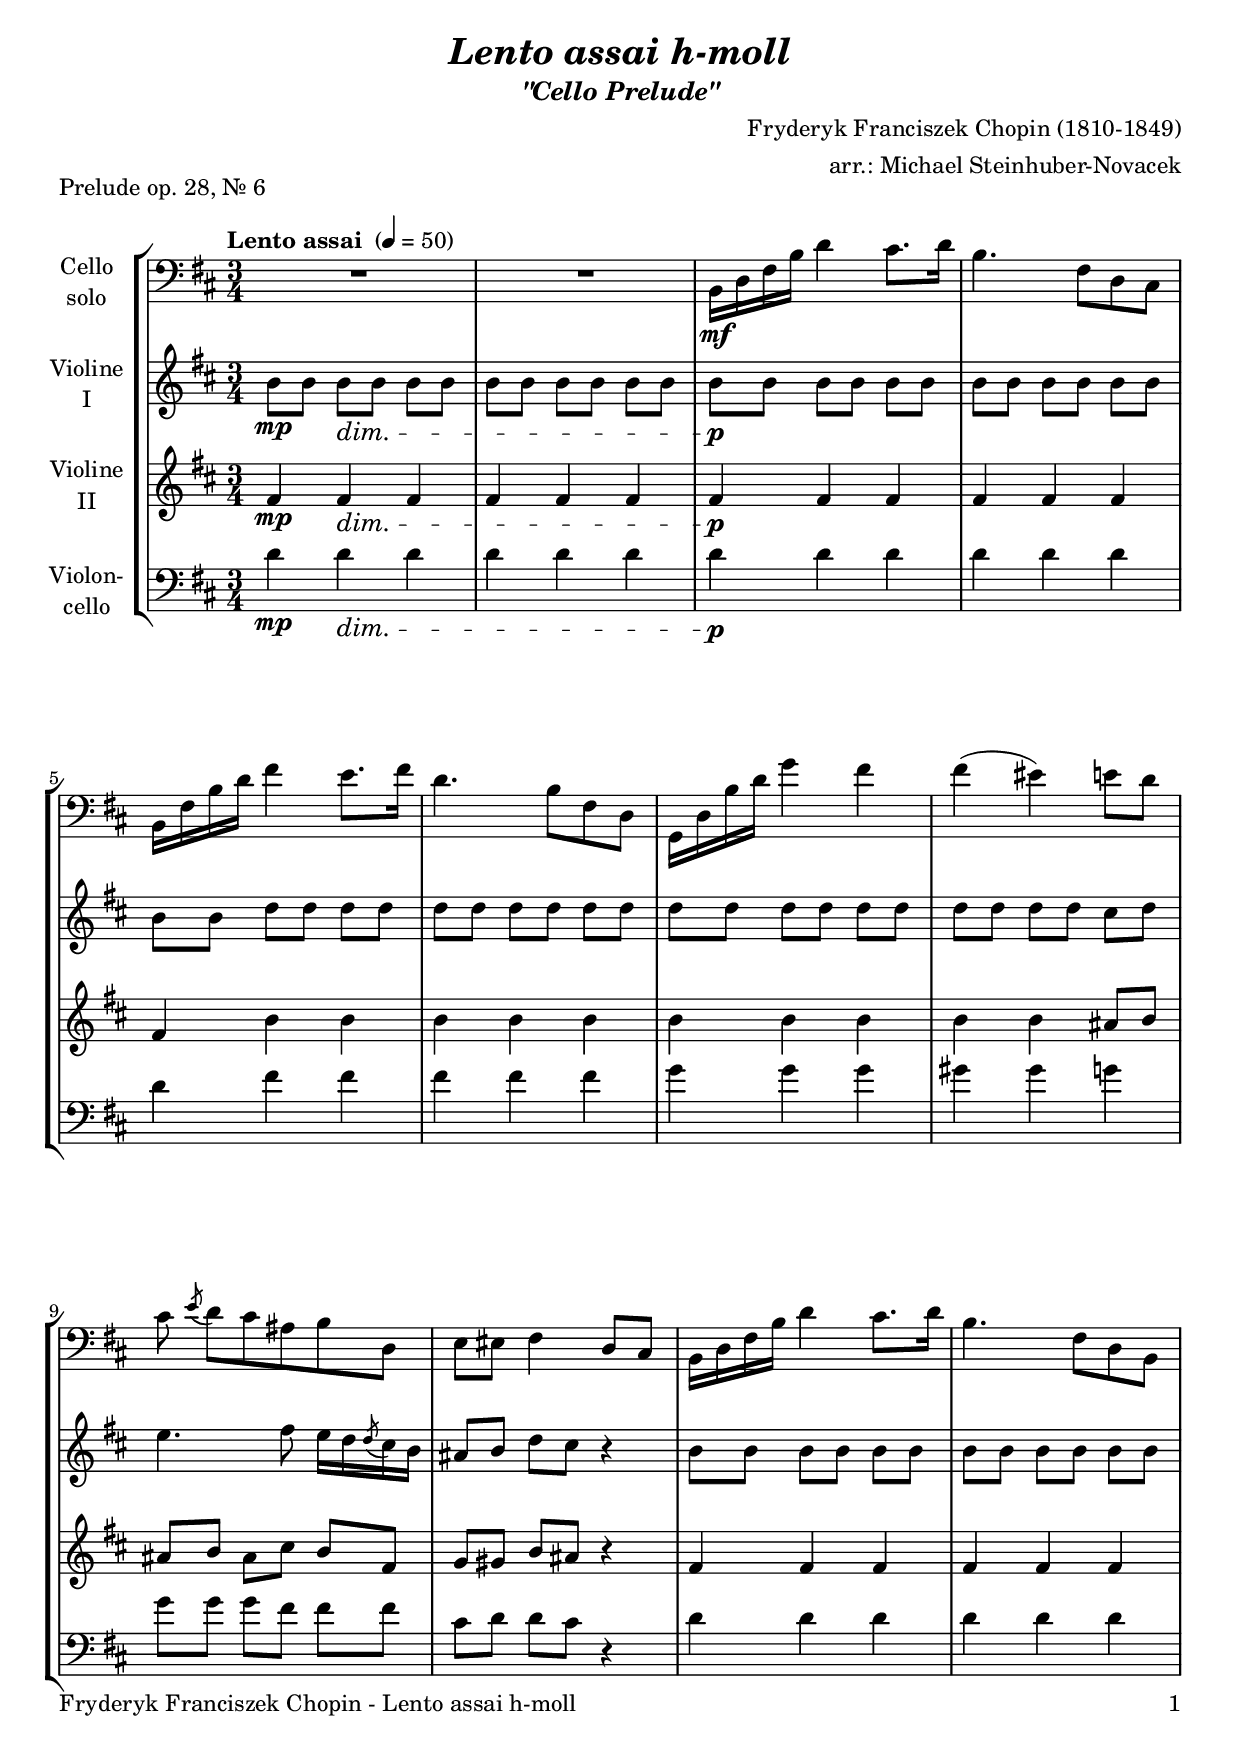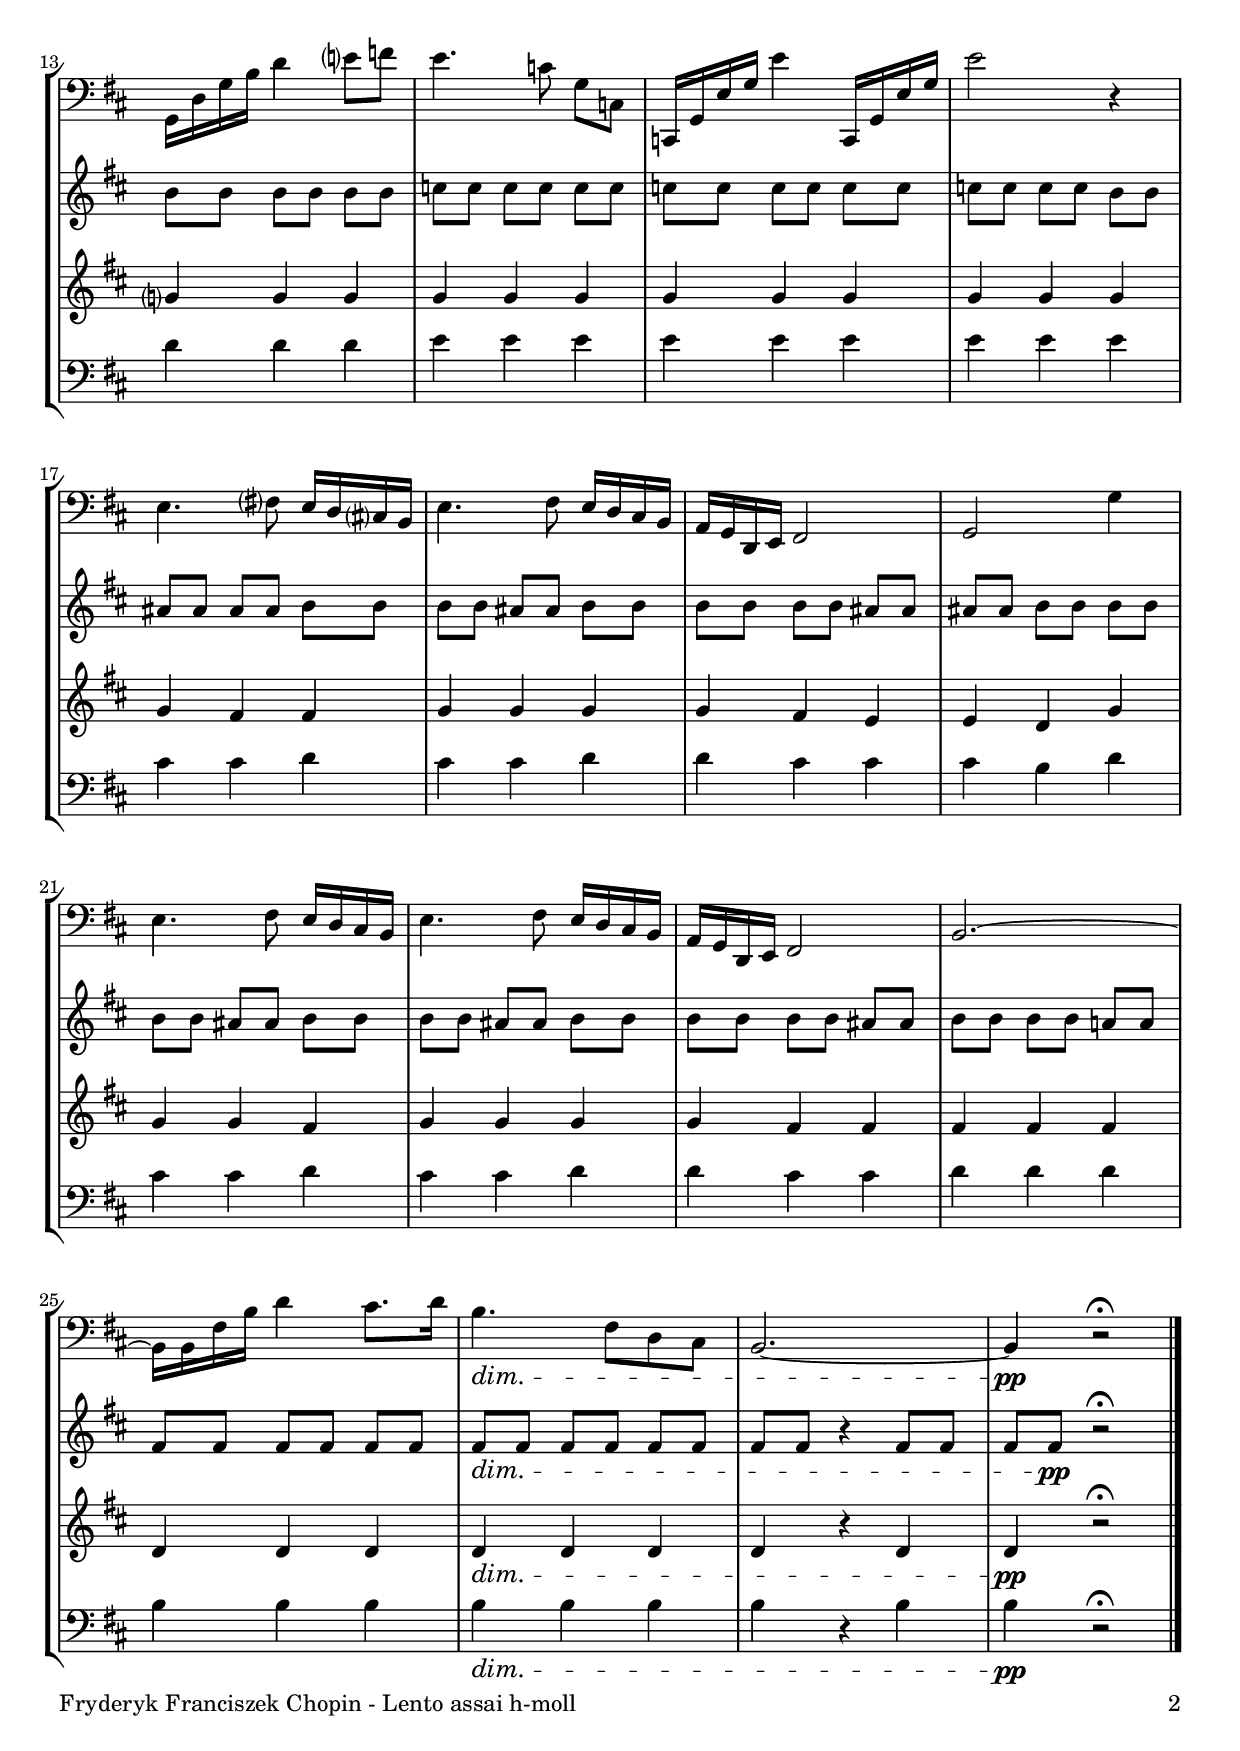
\version "2.20.2"
\include "deutsch.ly"

#(set-global-staff-size 20)

\header {
  title     = \markup \bold \italic "Lento assai h-moll"
  subtitle  = \markup \italic "\"Cello Prelude\""
  composer  = "Fryderyk Franciszek Chopin (1810-1849)"
  arranger  = "arr.: Michael Steinhuber-Novacek"
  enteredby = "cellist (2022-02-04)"
  piece     = "Prelude op. 28, Nr. 6"
}

voiceconsts = {
  \key h \minor
  \time 3/4
  \clef "treble"
%  \numericTimeSignature
  \compressEmptyMeasures
  % Set default beaming for all staves
  \set Timing.beamExceptions = #'()
  \set Timing.baseMoment     = #(ly:make-moment 1 4)
  \set Timing.beatStructure  = #'(1 1 1)
  \tempo "Lento assai " 4=50
}

micl = "clarinet"
mifl = "flute"
miob = "oboe"
mifh = "french horn"
misx = "tenor sax"
mist = "string ensemble 1"
mivl = "violin"
miba = "cello"

va = \relative c {
  \voiceconsts
  \clef "bass"

  R2.*2
  h16\mf d fis h d4 cis8. d16
  h4. fis8[ d cis]
  h16 fis' h d fis4 e8. fis16
  d4. h8[ fis d]

  g,16 d' h' d g4 fis
  fis( eis) e8 d
  cis \acciaccatura e d[ cis ais h d,]
  e eis fis4 d8 cis

  h16 d fis h d4 cis8. d16
  h4. fis8[ d h]
  g16 d' g h d4 e?8 f
  e4. c8 g[ c,]
  c,16 g' e' g e'4 c,,16 g' e' g

  e'2 r4
  e,4. fis?8 e16 d cis? h
  e4. fis8 e16 d cis h
  a g d e fis2

  g g'4
  e4. fis8 e16 d cis h
  e4. fis8 e16 d cis h
  a g d e fis2

  h2.~
  h16 h fis' h d4 cis8. d16
  h4.\dim fis8[ d cis]
  h2.~
  h4\pp r2\fermata \bar "|."
}

vb = \relative c'' {
  \voiceconsts

  h8\mp h h\dim h h h
  h h h h h h
  h\p h h h h h
  h h h h h h
  h h d d d d
  d d d d d d

  d d d d d d
  d d d d cis d
  e4. fis8 e16 d \acciaccatura d8 cis16 h
  ais8 h d cis r4

  h8 h h h h h
  h h h h h h
  h h h h h h
  c c c c c c
  c c c c c c

  c c c c h h
  ais ais ais ais h h
  h h ais ais h h
  h h h h ais ais

  ais ais h h h h
  h h ais ais h h
  h h ais ais h h
  h h h h ais ais

  h h h h a! a
  fis fis fis fis fis fis
  fis\dim fis fis fis fis fis
  fis fis r4 fis8 fis
  fis fis\pp r2\fermata \bar "|."
}

vc = \relative c' {
  \voiceconsts

  fis4\mp fis\dim fis
  fis fis fis
  fis\p fis fis
  fis fis fis
  fis h h
  h h h

  h h h
  h h ais8 h
  ais h ais cis h fis
  g gis h ais r4

  fis fis fis
  fis fis fis
  g? g g
  g g g
  g g g

  g g g
  g fis fis
  g g g
  g fis e

  e d g
  g g fis
  g g g
  g fis fis

  fis fis fis
  d d d
  d\dim d d
  d r d
  d\pp r2\fermata \bar "|."
}

vd = \relative c' {
  \voiceconsts
  \clef "bass"
  
  d4\mp d\dim d
  d d d
  d\p d d
  d d d
  d fis fis
  fis fis fis

  g g g
  gis gis g
  g8 g g fis fis fis
  cis d d cis r4

  d d d
  d d d
  d d d
  e e e
  e e e

  e e e
  cis cis d
  cis cis d
  d cis cis

  cis h d
  cis cis d
  cis cis d
  d cis cis

  d d d
  h h h
  h\dim h h
  h r h
  h\pp r2\fermata \bar "|."
}


music = \new StaffGroup <<
      \new Staff {
	\set Staff.midiInstrument = \miba
	\set Staff.instrumentName = \markup \center-column { "Cello" "solo" }
	\transpose h h { \va }
      }

      \new Staff {
	\set Staff.midiInstrument = \mivl
	\set Staff.instrumentName = \markup \center-column { "Violine" "I" }
	\transpose h h { \vb }
      }

      \new Staff {
	\set Staff.midiInstrument = \mivl
	\set Staff.instrumentName = \markup \center-column { "Violine" "II" }
	\transpose h h { \vc }
      }

      \new Staff {
	\set Staff.midiInstrument = \miba
	\set Staff.instrumentName = \markup \center-column { "Violon-" "cello" }
	\transpose h h { \vd }
      }
>>

\book {
   \paper {
    print-page-number = ##t
    print-first-page-number = ##t
    ragged-last-bottom = ##f
    oddHeaderMarkup = \markup \null
    evenHeaderMarkup = \markup \null
    oddFooterMarkup = \markup {
      \fill-line {
        \on-the-fly #print-page-number-check-first
        "Fryderyk Franciszek Chopin - Lento assai h-moll" \fromproperty #'page:page-number-string
      }
    }
    evenFooterMarkup = \oddFooterMarkup
  } \score {
    \music
    \layout {}
  }

  \score {
    \unfoldRepeats \music

    \midi {
      \context {
        \Score
      }
    }
  }
}